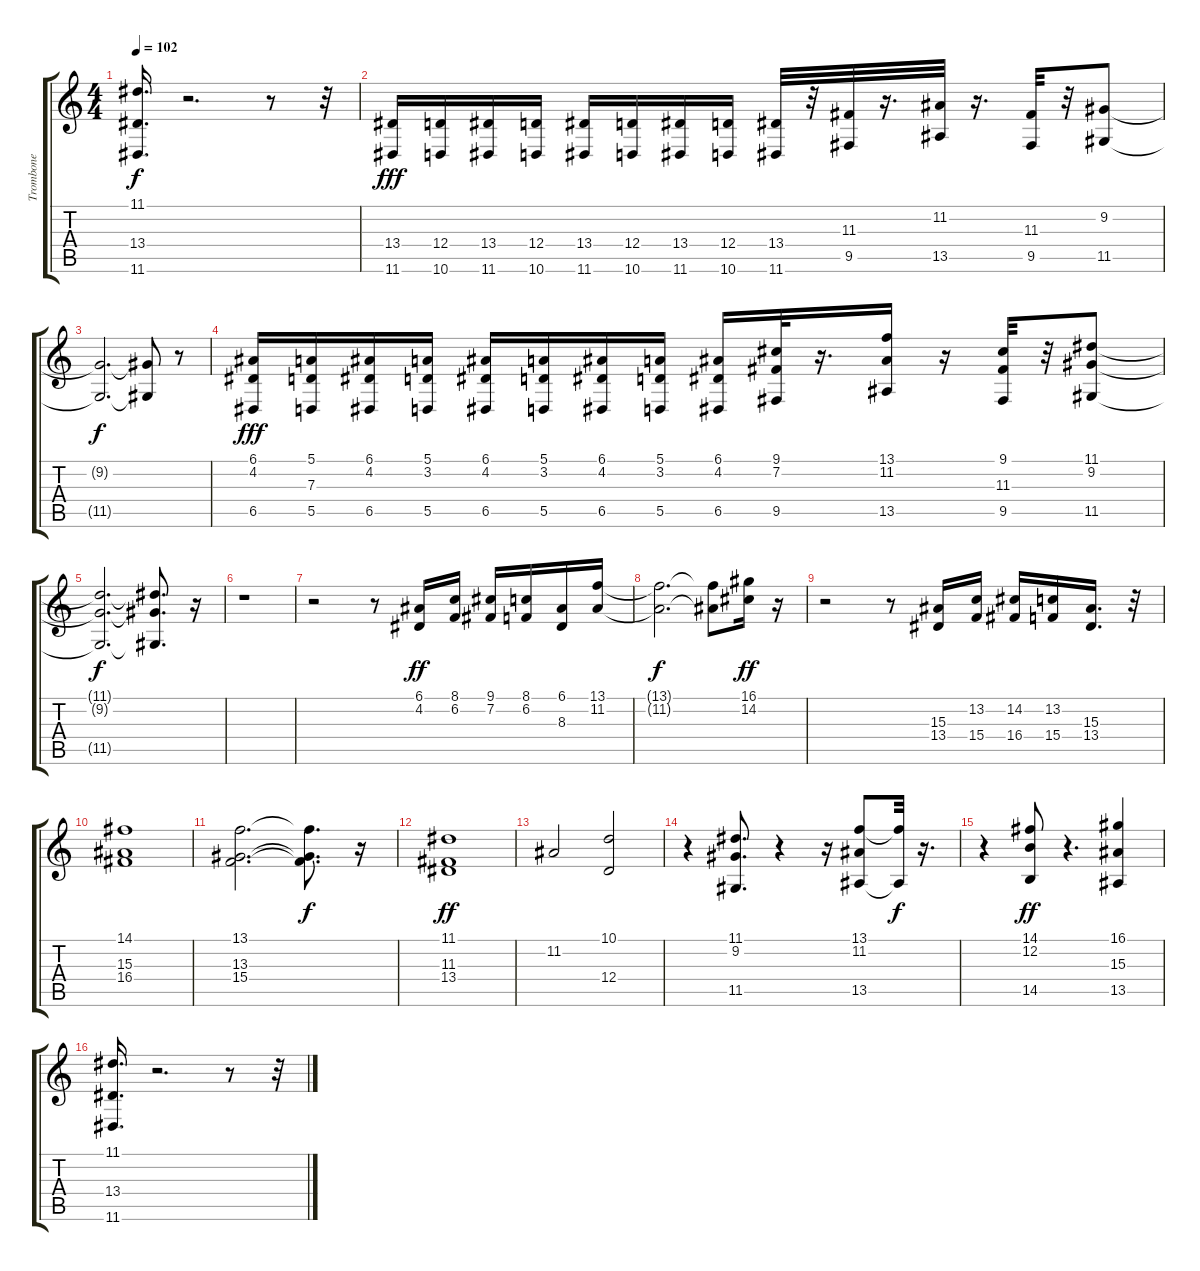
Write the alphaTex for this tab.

\track ("Trombone" "Trombone") {instrument trombone}
\staff {score tabs}
\tuning (E4 B3 G3 D3 A2 E2) {hide}
\ts (4 4)
\tempo 102
\clef g2
\ks c
(11.1 13.4 11.6).16{d dy f} r.2{d} r.8 r.32 |
(13.4 11.6).16{dy fff} (12.4 10.6).16 (13.4 11.6).16 (12.4 10.6).16 (13.4 11.6).16 (12.4 10.6).16 (13.4 11.6).16 (12.4 10.6).16 (13.4 11.6).32 r.32 (11.3 9.5).32 r.16{d} (11.2 13.5).32 r.16{d} (11.3 9.5).32 r.32 (9.2 11.5).8 |
(9.2{t} 11.5{t}).2{d dy f} (9.2{t} 11.5{t}).8 r.8 |
(6.1 4.2 6.5).16{dy fff} (5.1 7.3 5.5).16 (6.1 4.2 6.5).16 (5.1 3.2 5.5).16 (6.1 4.2 6.5).16 (5.1 3.2 5.5).16 (6.1 4.2 6.5).16 (5.1 3.2 5.5).16 (6.1 4.2 6.5).16 (9.1 7.2 9.5).32 r.16{d} (13.1 11.2 13.5).16 r.16 (9.1 11.3 9.5).32 r.32 (11.1 9.2 11.5).8 |
(11.1{t} 9.2{t} 11.5{t}).2{d dy f} (11.1{t} 9.2{t} 11.5{t}).8{d} r.16 |
r.1 |
r.2 r.8 (6.1 4.2).16{dy ff} (8.1 6.2).16 (9.1 7.2).16 (8.1 6.2).16 (6.1 8.3).16 (13.1 11.2).16 |
(13.1{t} 11.2{t}).2{d dy f} (13.1{t} 11.2{t}).8 (16.1 14.2).16{dy ff} r.16 |
r.2 r.8 (15.3 13.4).16 (13.2 15.4).16 (14.2 16.4).16 (13.2 15.4).16 (15.3 13.4).16{d} r.32 |
(14.1 15.3 16.4).1 |
(13.1 13.3 15.4).2{d} (13.1{t} 13.3{t} 15.4{t}).8{d dy f} r.16 |
(11.1 11.3 13.4).1{dy ff} |
11.2.2 (10.1 12.4).2 |
r.4 (11.1 9.2 11.5).8{d} r.4 r.16 (13.1 11.2 13.5).8 (13.1{t} 13.5{t}).32{dy f} r.16{d} |
r.4 (14.1 12.2 14.5).8{dy ff} r.4{d} (16.1 15.3 13.5).4 |
(11.1 13.4 11.6).16{d} r.2{d} r.8 r.32
